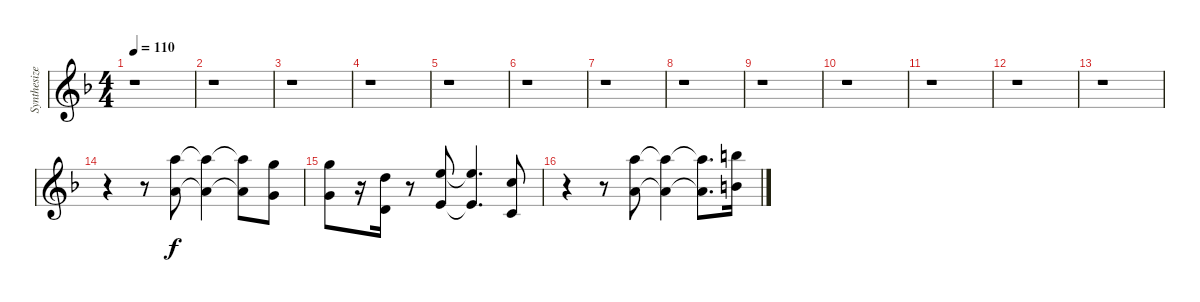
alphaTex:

\track ("Synthesizer" "Synthesize") {instrument synthbrass1}
\staff {score}
\tuning (E4 B3 G3 D3 A2 E2 B1) {hide}
\ts (4 4)
\tempo 110
\clef g2
\ks dminor
r.1{dy f instrument synthbrass1} |
r.1 |
r.1 |
r.1 |
r.1 |
r.1 |
r.1 |
r.1 |
r.1 |
r.1 |
r.1 |
r.1 |
r.1 |
r.4 r.8 (17.1 10.2).8 (17.1{t} 10.2{t}).4 (17.1{t} 10.2{t}).8 (15.1 8.2).8 |
(15.1 8.2).8 r.16 (10.1 3.2).16 r.8 (12.1 5.2).8 (12.1{t} 5.2{t}).4{d} (8.1 1.2).8 |
r.4 r.8 (17.1 10.2).8 (17.1{t} 10.2{t}).4 (17.1{t} 10.2{t}).8{d} (19.1 12.2).16
